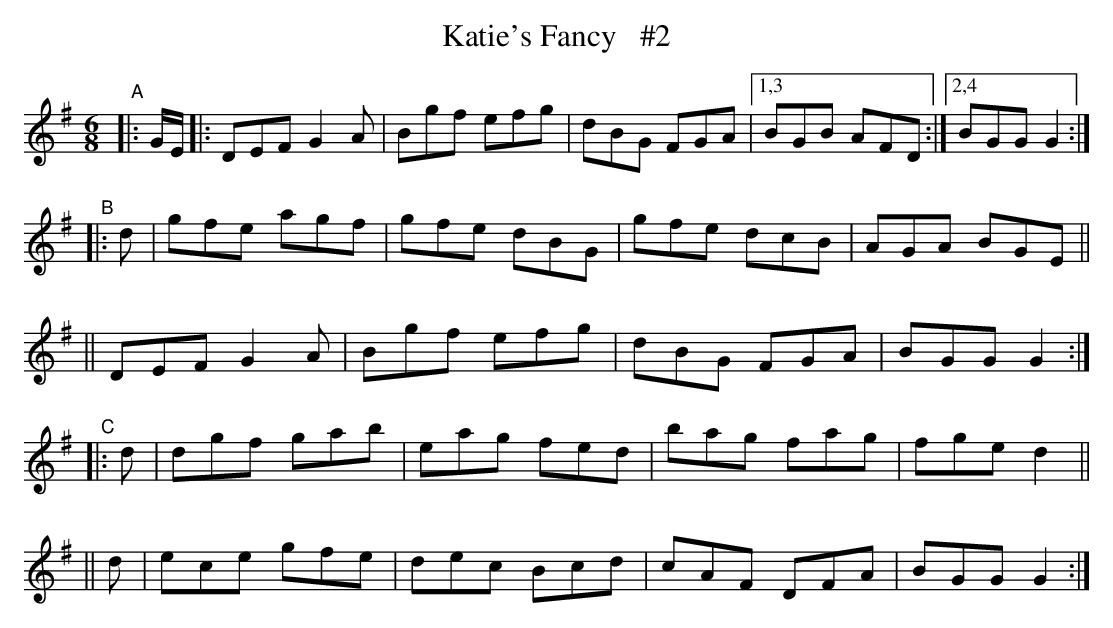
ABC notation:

X:1
T: Katie's Fancy   #2
M: 6/8
L: 1/8
K: G
"^A"|: G/E/ \
|: DEF G2A | Bgf efg | dBG FGA |[1,3 BGB AFD :|[2,4 BGG G2 :|
"^B"|: d \
|  gfe agf | gfe dBG | gfe dcB | AGA BGE ||
|| DEF G2A | Bgf efg | dBG FGA | BGG G2 :|
"^C"\
|: d | dgf gab | eag fed | bag fag | fge d2 ||
|| d | ece gfe | dec Bcd | cAF DFA | BGG G2 :|
